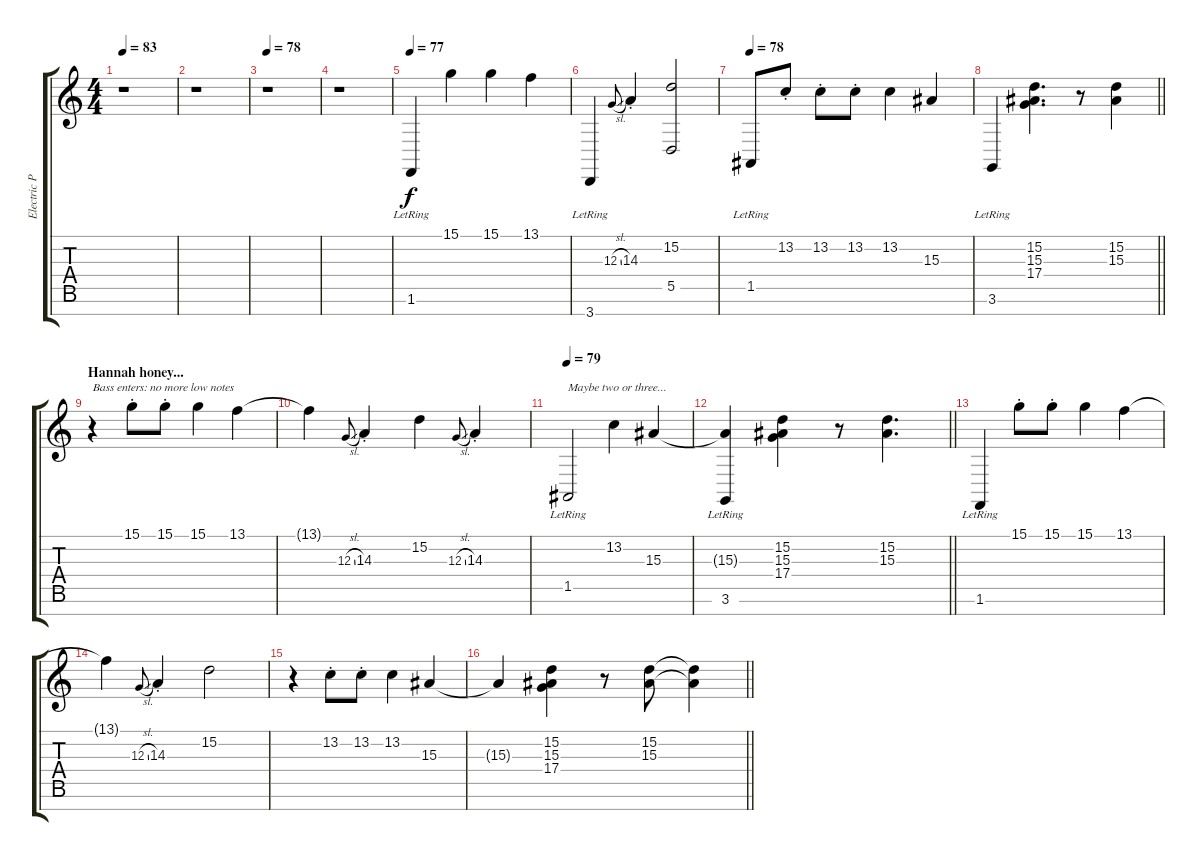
\track ("Electric Piano R (Keith)" "Electric P") {instrument electricpiano2}
\staff {score tabs}
\tuning (E4 B3 G3 D3 A2 E2 B1) {hide}
\ts (4 4)
\tempo 83
\tempo 76
\tempo 83
\clef g2
\ks c
r.1{dy f instrument electricpiano2} |
r.1 |
\tempo 78
r.1 |
r.1 |
\tempo 77
1.6{lr}.4 15.1.4 15.1.4 13.1.4 |
3.7{lr}.4 12.3{sl}.8{gr onbeat} 14.3{st}.4 (15.2 5.5).2 |
\tempo 78
1.5{lr}.8 13.2{st}.8 13.2{st}.8 13.2{st}.8 13.2.4 15.3.4 |
\barLineRight lightlight
3.6{lr}.4 (15.2 15.3 17.4).4{d} r.8 (15.2 15.3).4 |
\section ("" "Hannah honey...")
r.4{txt "Bass enters: no more low notes"} 15.1{st}.8 15.1{st}.8 15.1.4 13.1.4 |
13.1{t}.4 12.3{sl}.8{gr onbeat} 14.3{st}.4 15.2.4 12.3{sl}.8{gr onbeat} 14.3{st}.4 |
\tempo 79
1.5{lr}.2{txt "Maybe two or three..."} 13.2.4 15.3.4 |
\barLineRight lightlight
(15.3{t} 3.6{lr}).4 (15.2 15.3 17.4).4 r.8 (15.2 15.3).4{d} |
1.6{lr}.4 15.1{st}.8 15.1{st}.8 15.1.4 13.1.4 |
13.1{t}.4 12.3{sl}.8{gr onbeat} 14.3{st}.4 15.2.2 |
r.4 13.2{st}.8 13.2{st}.8 13.2.4 15.3.4 |
\barLineRight lightlight
15.3{t}.4 (15.2 15.3 17.4).4 r.8 (15.2 15.3).8 (15.2{t} 15.3{t}).4
